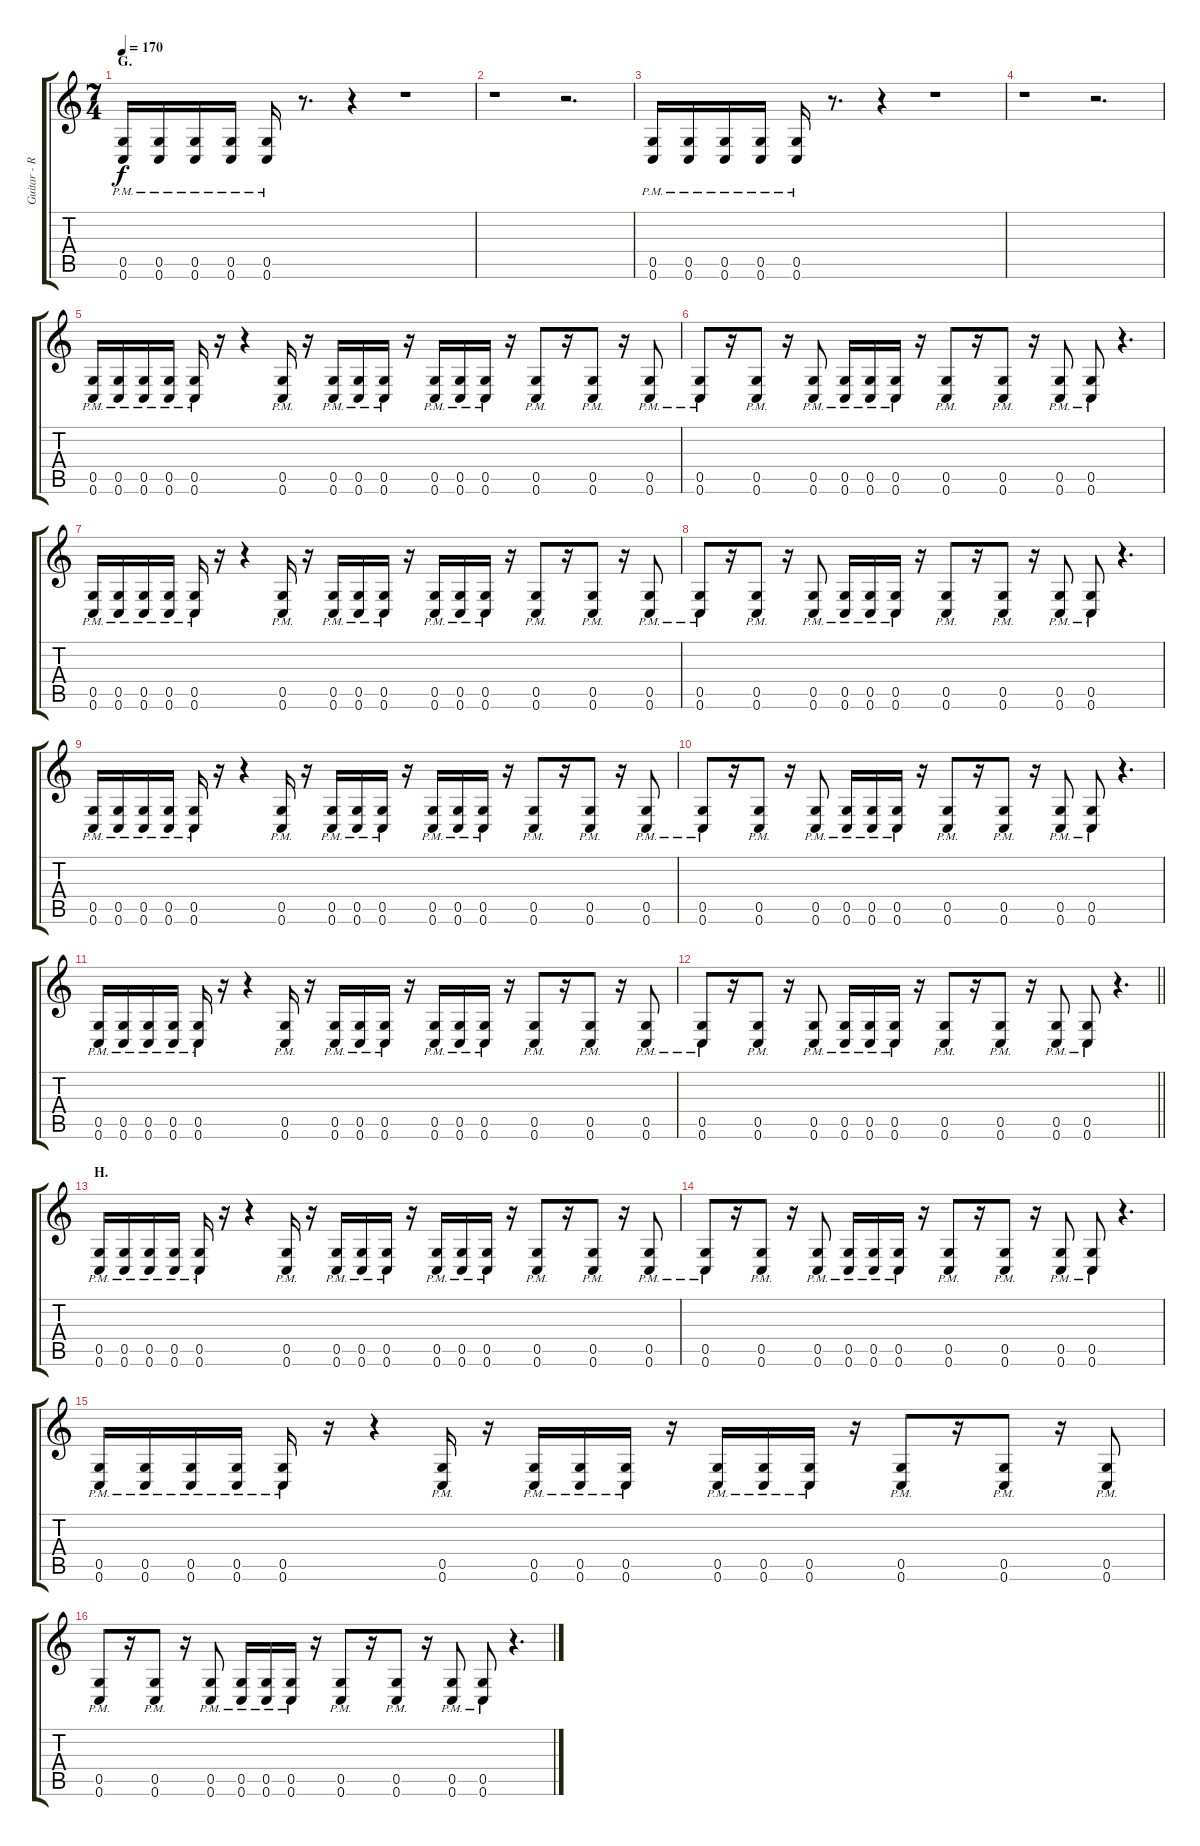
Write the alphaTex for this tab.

\track ("Guitar - Right" "Guitar - R") {instrument distortionguitar}
\staff {score tabs}
\tuning (D4 A3 F3 C3 G2 C2) {hide}
\ts (7 4)
\section ("" "G.")
\tempo 170
\clef g2
\ks c
(0.5{pm} 0.6{pm}).16{dy f volume 14 instrument distortionguitar} (0.5{pm} 0.6{pm}).16 (0.5{pm} 0.6{pm}).16 (0.5{pm} 0.6{pm}).16 (0.5{pm} 0.6{pm}).16 r.8{d} r.4 r.1 |
r.1 r.2{d} |
(0.5{pm} 0.6{pm}).16 (0.5{pm} 0.6{pm}).16 (0.5{pm} 0.6{pm}).16 (0.5{pm} 0.6{pm}).16 (0.5{pm} 0.6{pm}).16 r.8{d} r.4 r.1 |
r.1 r.2{d} |
(0.5{pm} 0.6{pm}).16 (0.5{pm} 0.6{pm}).16 (0.5{pm} 0.6{pm}).16 (0.5{pm} 0.6{pm}).16 (0.5{pm} 0.6{pm}).16 r.16 r.4 (0.5{pm} 0.6{pm}).16 r.16 (0.5{pm} 0.6{pm}).16 (0.5{pm} 0.6{pm}).16 (0.5{pm} 0.6{pm}).16 r.16 (0.5{pm} 0.6{pm}).16 (0.5{pm} 0.6{pm}).16 (0.5{pm} 0.6{pm}).16 r.16 (0.5{pm} 0.6{pm}).8 r.16 (0.5{pm} 0.6{pm}).8 r.16 (0.5{pm} 0.6{pm}).8 |
(0.5{pm} 0.6{pm}).8 r.16 (0.5{pm} 0.6{pm}).8 r.16 (0.5{pm} 0.6{pm}).8 (0.5{pm} 0.6{pm}).16 (0.5{pm} 0.6{pm}).16 (0.5{pm} 0.6{pm}).16 r.16 (0.5{pm} 0.6{pm}).8 r.16 (0.5{pm} 0.6{pm}).8 r.16 (0.5{pm} 0.6{pm}).8 (0.5{pm} 0.6{pm}).8 r.4{d} |
(0.5{pm} 0.6{pm}).16 (0.5{pm} 0.6{pm}).16 (0.5{pm} 0.6{pm}).16 (0.5{pm} 0.6{pm}).16 (0.5{pm} 0.6{pm}).16 r.16 r.4 (0.5{pm} 0.6{pm}).16 r.16 (0.5{pm} 0.6{pm}).16 (0.5{pm} 0.6{pm}).16 (0.5{pm} 0.6{pm}).16 r.16 (0.5{pm} 0.6{pm}).16 (0.5{pm} 0.6{pm}).16 (0.5{pm} 0.6{pm}).16 r.16 (0.5{pm} 0.6{pm}).8 r.16 (0.5{pm} 0.6{pm}).8 r.16 (0.5{pm} 0.6{pm}).8 |
(0.5{pm} 0.6{pm}).8 r.16 (0.5{pm} 0.6{pm}).8 r.16 (0.5{pm} 0.6{pm}).8 (0.5{pm} 0.6{pm}).16 (0.5{pm} 0.6{pm}).16 (0.5{pm} 0.6{pm}).16 r.16 (0.5{pm} 0.6{pm}).8 r.16 (0.5{pm} 0.6{pm}).8 r.16 (0.5{pm} 0.6{pm}).8 (0.5{pm} 0.6{pm}).8 r.4{d} |
(0.5{pm} 0.6{pm}).16 (0.5{pm} 0.6{pm}).16 (0.5{pm} 0.6{pm}).16 (0.5{pm} 0.6{pm}).16 (0.5{pm} 0.6{pm}).16 r.16 r.4 (0.5{pm} 0.6{pm}).16 r.16 (0.5{pm} 0.6{pm}).16 (0.5{pm} 0.6{pm}).16 (0.5{pm} 0.6{pm}).16 r.16 (0.5{pm} 0.6{pm}).16 (0.5{pm} 0.6{pm}).16 (0.5{pm} 0.6{pm}).16 r.16 (0.5{pm} 0.6{pm}).8 r.16 (0.5{pm} 0.6{pm}).8 r.16 (0.5{pm} 0.6{pm}).8 |
(0.5{pm} 0.6{pm}).8 r.16 (0.5{pm} 0.6{pm}).8 r.16 (0.5{pm} 0.6{pm}).8 (0.5{pm} 0.6{pm}).16 (0.5{pm} 0.6{pm}).16 (0.5{pm} 0.6{pm}).16 r.16 (0.5{pm} 0.6{pm}).8 r.16 (0.5{pm} 0.6{pm}).8 r.16 (0.5{pm} 0.6{pm}).8 (0.5{pm} 0.6{pm}).8 r.4{d} |
(0.5{pm} 0.6{pm}).16 (0.5{pm} 0.6{pm}).16 (0.5{pm} 0.6{pm}).16 (0.5{pm} 0.6{pm}).16 (0.5{pm} 0.6{pm}).16 r.16 r.4 (0.5{pm} 0.6{pm}).16 r.16 (0.5{pm} 0.6{pm}).16 (0.5{pm} 0.6{pm}).16 (0.5{pm} 0.6{pm}).16 r.16 (0.5{pm} 0.6{pm}).16 (0.5{pm} 0.6{pm}).16 (0.5{pm} 0.6{pm}).16 r.16 (0.5{pm} 0.6{pm}).8 r.16 (0.5{pm} 0.6{pm}).8 r.16 (0.5{pm} 0.6{pm}).8 |
\barLineRight lightlight
(0.5{pm} 0.6{pm}).8 r.16 (0.5{pm} 0.6{pm}).8 r.16 (0.5{pm} 0.6{pm}).8 (0.5{pm} 0.6{pm}).16 (0.5{pm} 0.6{pm}).16 (0.5{pm} 0.6{pm}).16 r.16 (0.5{pm} 0.6{pm}).8 r.16 (0.5{pm} 0.6{pm}).8 r.16 (0.5{pm} 0.6{pm}).8 (0.5{pm} 0.6{pm}).8 r.4{d} |
\section ("" "H.")
(0.5{pm} 0.6{pm}).16 (0.5{pm} 0.6{pm}).16 (0.5{pm} 0.6{pm}).16 (0.5{pm} 0.6{pm}).16 (0.5{pm} 0.6{pm}).16 r.16 r.4 (0.5{pm} 0.6{pm}).16 r.16 (0.5{pm} 0.6{pm}).16 (0.5{pm} 0.6{pm}).16 (0.5{pm} 0.6{pm}).16 r.16 (0.5{pm} 0.6{pm}).16 (0.5{pm} 0.6{pm}).16 (0.5{pm} 0.6{pm}).16 r.16 (0.5{pm} 0.6{pm}).8 r.16 (0.5{pm} 0.6{pm}).8 r.16 (0.5{pm} 0.6{pm}).8 |
(0.5{pm} 0.6{pm}).8 r.16 (0.5{pm} 0.6{pm}).8 r.16 (0.5{pm} 0.6{pm}).8 (0.5{pm} 0.6{pm}).16 (0.5{pm} 0.6{pm}).16 (0.5{pm} 0.6{pm}).16 r.16 (0.5{pm} 0.6{pm}).8 r.16 (0.5{pm} 0.6{pm}).8 r.16 (0.5{pm} 0.6{pm}).8 (0.5{pm} 0.6{pm}).8 r.4{d} |
(0.5{pm} 0.6{pm}).16 (0.5{pm} 0.6{pm}).16 (0.5{pm} 0.6{pm}).16 (0.5{pm} 0.6{pm}).16 (0.5{pm} 0.6{pm}).16 r.16 r.4 (0.5{pm} 0.6{pm}).16 r.16 (0.5{pm} 0.6{pm}).16 (0.5{pm} 0.6{pm}).16 (0.5{pm} 0.6{pm}).16 r.16 (0.5{pm} 0.6{pm}).16 (0.5{pm} 0.6{pm}).16 (0.5{pm} 0.6{pm}).16 r.16 (0.5{pm} 0.6{pm}).8 r.16 (0.5{pm} 0.6{pm}).8 r.16 (0.5{pm} 0.6{pm}).8 |
(0.5{pm} 0.6{pm}).8 r.16 (0.5{pm} 0.6{pm}).8 r.16 (0.5{pm} 0.6{pm}).8 (0.5{pm} 0.6{pm}).16 (0.5{pm} 0.6{pm}).16 (0.5{pm} 0.6{pm}).16 r.16 (0.5{pm} 0.6{pm}).8 r.16 (0.5{pm} 0.6{pm}).8 r.16 (0.5{pm} 0.6{pm}).8 (0.5{pm} 0.6{pm}).8 r.4{d}
